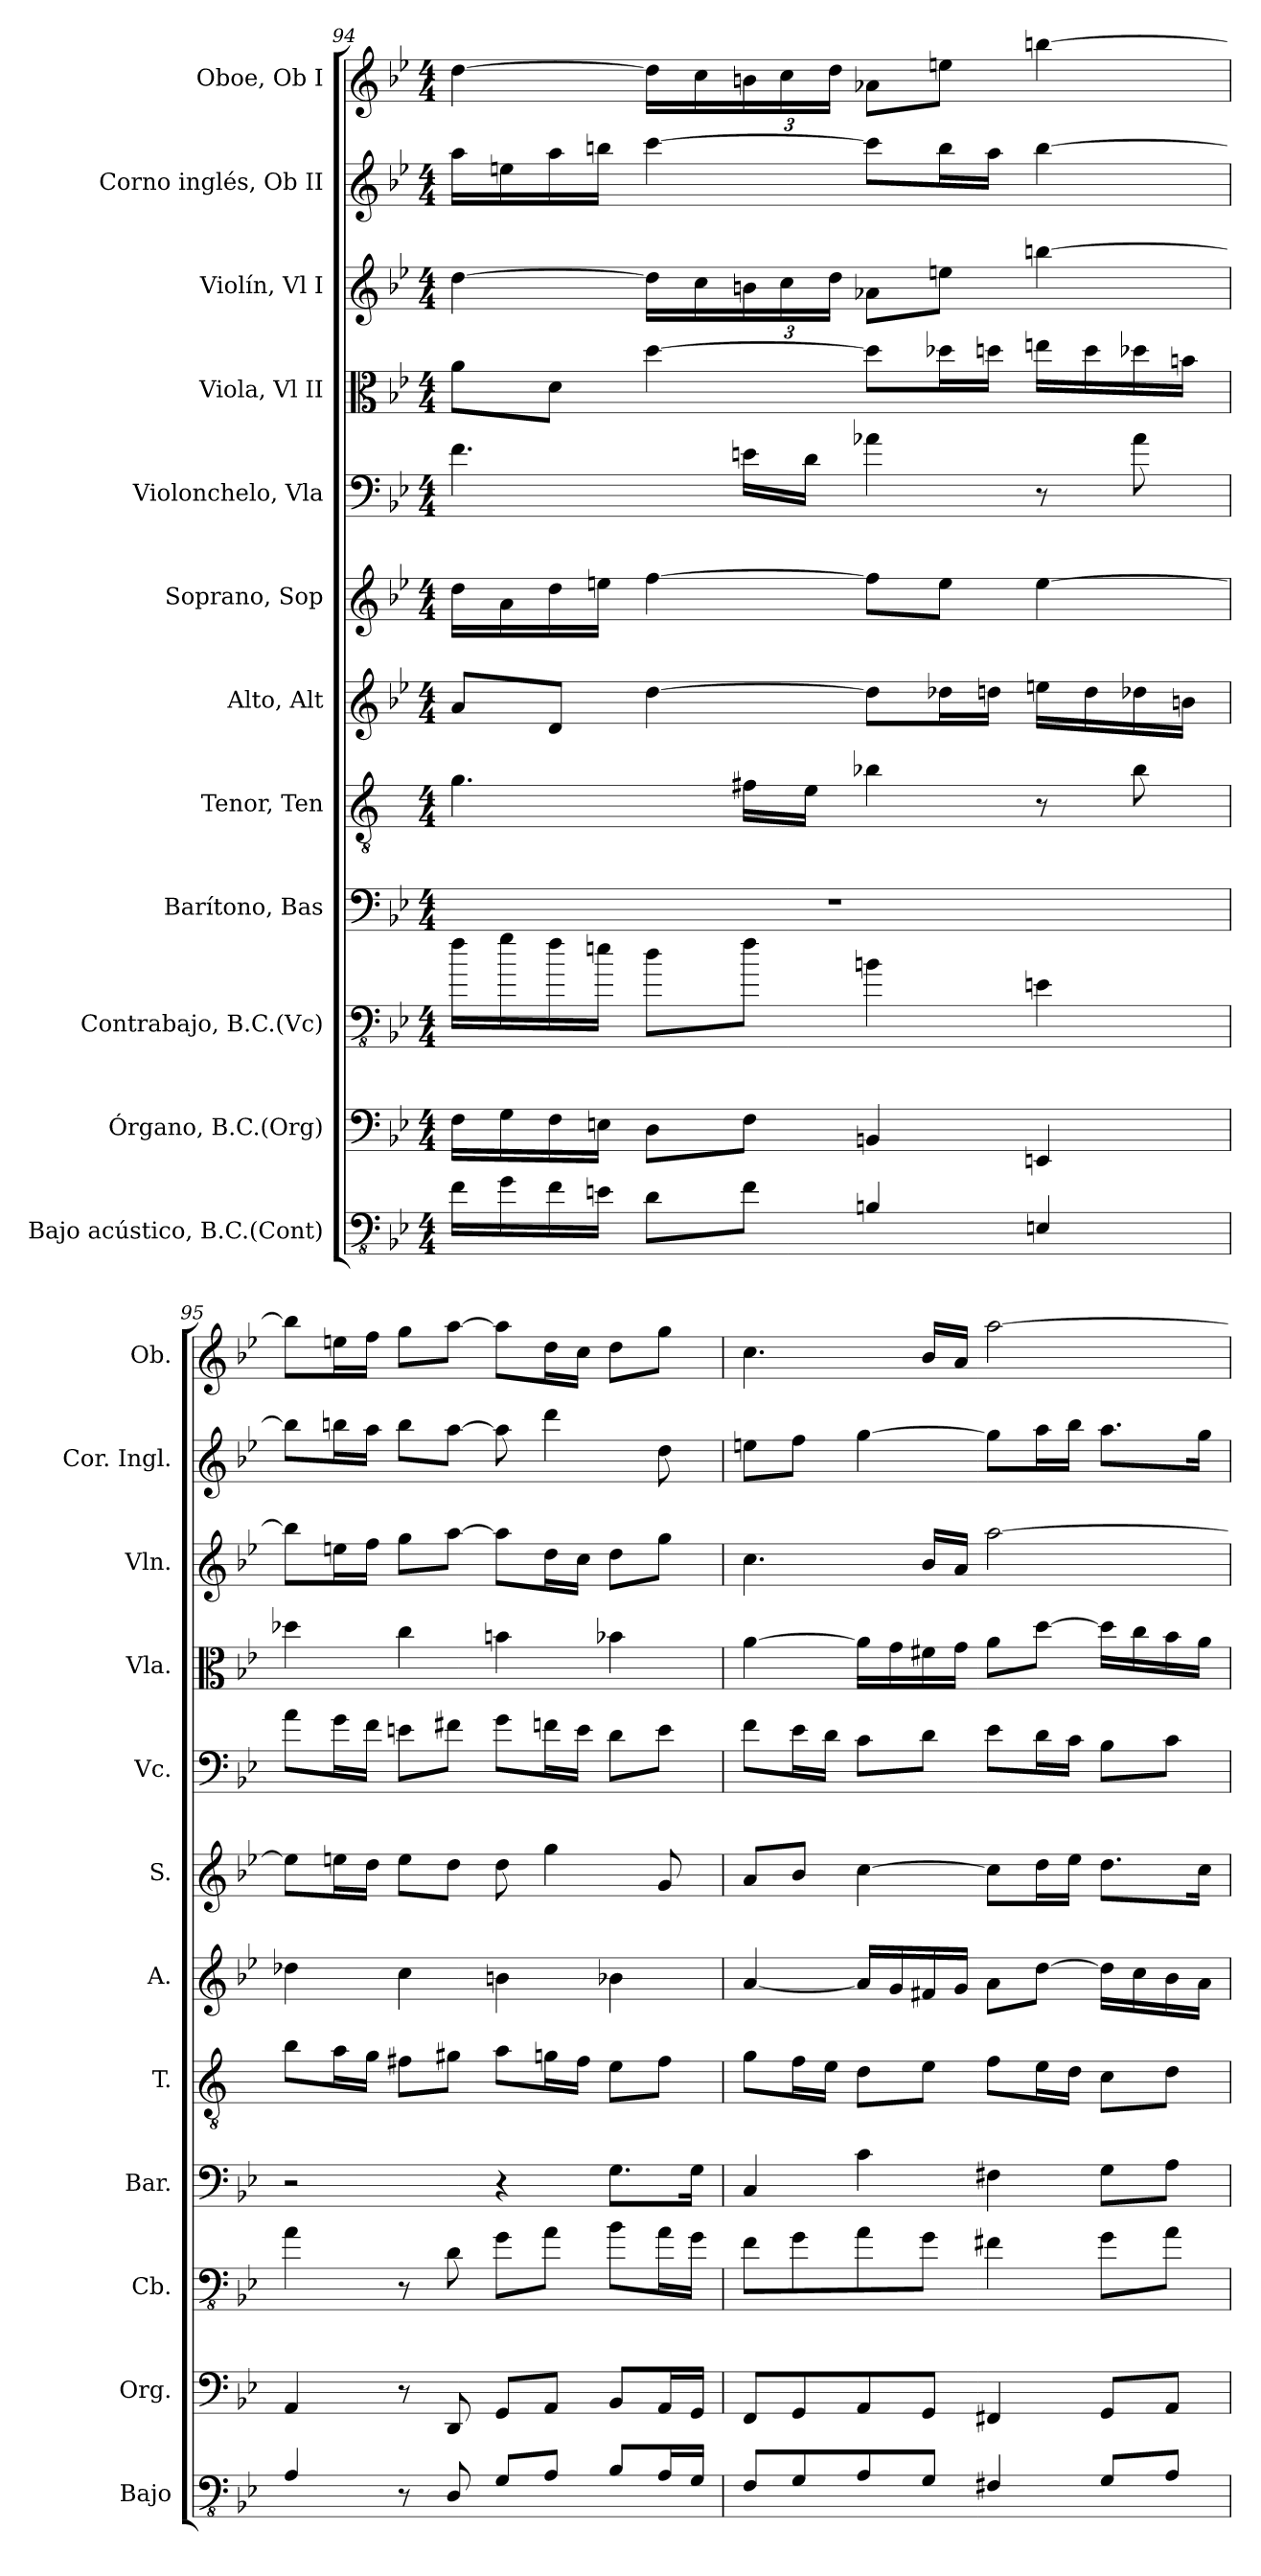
**kern	**kern	**kern	**kern	**kern	**kern	**kern	**kern	**kern	**kern	**kern	**kern
*part12	*part11	*part10	*part9	*part8	*part7	*part6	*part5	*part4	*part3	*part2	*part1
*staff12	*staff11	*staff10	*staff9	*staff8	*staff7	*staff6	*staff5	*staff4	*staff3	*staff2	*staff1
*I"Bajo acústico, B.C.(Cont)	*I"Órgano, B.C.(Org)	*I"Contrabajo, B.C.(Vc)	*I"Barítono, Bas	*I"Tenor, Ten	*I"Alto, Alt	*I"Soprano, Sop	*I"Violonchelo, Vla	*I"Viola, Vl II	*I"Violín, Vl I	*I"Corno inglés, Ob II	*I"Oboe, Ob I
*I'Bajo	*I'Org.	*I'Cb.	*I'Bar.	*I'T.	*I'A.	*I'S.	*I'Vc.	*I'Vla.	*I'Vln.	*I'Cor. Ingl.	*I'Ob.
!!LO:PB:g=z
*clefFv4	*clefF4	*clefFv4	*clefF4	*clefGv2	*clefG2	*clefG2	*clefF4	*clefC3	*clefG2	*clefG2	*clefG2
*ITrd7c12	*	*ITrd7c12	*	*ITrd1c2	*	*	*	*	*	*ITrd4c7	*
*k[b-e-]	*k[b-e-]	*k[b-e-]	*k[b-e-]	*k[b-e-]	*k[b-e-]	*k[b-e-]	*k[b-e-]	*k[b-e-]	*k[b-e-]	*k[b-e-a-]	*k[b-e-]
*M4/4	*M4/4	*M4/4	*M4/4	*M4/4	*M4/4	*M4/4	*M4/4	*M4/4	*M4/4	*M4/4	*M4/4
=94	=94	=94	=94	=94	=94	=94	=94	=94	=94	=94	=94
16FF\LL	16F\LL	16F\LL	1r	4.f\	8a/L	16dd\LL	4.f\	8a\L	[4dd\	16dd\LL	[4dd\
16GG\	16G\	16G\	.	.	.	16a\	.	.	.	16an\	.
16FF\	16F\	16F\	.	.	8d/J	16dd\	.	8d\J	.	16dd\	.
16EEn\JJ	16En\JJ	16En\JJ	.	.	.	16een\JJ	.	.	.	16een\JJ	.
8DD\L	8D\L	8D\L	.	.	[4dd\	[4ff\	.	[4dd\	16dd\LL]	[4ff\	16dd\LL]
.	.	.	.	.	.	.	.	.	16cc\	.	16cc\
*	*	*	*	*	*	*	*	*	*Xbrackettup	*	*Xbrackettup
8FF\J	8F\J	8F\J	.	16en\LL	.	.	16en\LL	.	24bn\	.	24bn\
.	.	.	.	.	.	.	.	.	24cc\	.	24cc\
.	.	.	.	16d\JJ	.	.	16d\JJ	.	.	.	.
.	.	.	.	.	.	.	.	.	24dd\JJ	.	24dd\JJ
4BBBn/	4BBn/	4BBn\	.	4a-X\	8dd\L]	8ff\L]	4a-X\	8dd\L]	8a-X\L	8ff\L]	8a-X\L
.	.	.	.	.	16dd-X\L	8ee\J	.	16dd-X\L	8een\J	16ee\L	8een\J
.	.	.	.	.	16ddn\JJ	.	.	16ddn\JJ	.	16dd\JJ	.
4EEEn/	4EEn/	4EEn\	.	8r	16een\LL	[4ee\	8r	16een\LL	[4bbn\	[4ee\	[4bbn\
.	.	.	.	.	16dd\	.	.	16dd\	.	.	.
.	.	.	.	8a-\	16dd-X\	.	8a-\	16dd-X\	.	.	.
.	.	.	.	.	16bn\JJ	.	.	16bn\JJ	.	.	.
=95	=95	=95	=95	=95	=95	=95	=95	=95	=95	=95	=95
4AAA/	4AA/	4AA\	2r	8a\L	4dd-X\	8ee\L]	8a\L	4dd-X\	8bb\L]	8ee\L]	8bb\L]
.	.	.	.	16g\L	.	16een\L	16g\L	.	16een\L	16een\L	16een\L
.	.	.	.	16f\JJ	.	16dd\JJ	16f\JJ	.	16ff\JJ	16dd\JJ	16ff\JJ
8r	8r	8r	.	8en\L	4cc\	8ee\L	8en\L	4cc\	8gg\L	8ee\L	8gg\L
8DDD/	8DD/	8DD\	.	8f#X\J	.	8dd\J	8f#X\J	.	[8aa\J	[8dd\J	[8aa\J
8GGG/L	8GG/L	8GG\L	4r	8g\L	4bn\	8dd\	8g\L	4bn\	8aa\L]	8dd\]	8aa\L]
8AAA/J	8AA/J	8AA\J	.	16fn\L	.	4gg\	16fn\L	.	16dd\L	4gg\	16dd\L
.	.	.	.	16e\JJ	.	.	16e\JJ	.	16cc\JJ	.	16cc\JJ
8BBB-/L	8BB-/L	8BB-\L	8.G\L	8d\L	4b-X\	.	8d\L	4b-X\	8dd\L	.	8dd\L
16AAA/L	16AA/L	16AA\L	.	8e\J	.	8g/	8e\J	.	8gg\J	8g\	8gg\J
16GGG/JJ	16GG/JJ	16GG\JJ	16G\Jk	.	.	.	.	.	.	.	.
!!LO:PB:g=z
=96	=96	=96	=96	=96	=96	=96	=96	=96	=96	=96	=96
8FFF/L	8FF/L	8FF\L	4C/	8f\L	[4a/	8a/L	8f\L	[4a\	4.cc\	8an\L	4.cc\
8GGG/	8GG/	8GG\	.	16e-\L	.	8b-/J	16e-\L	.	.	8b-\J	.
.	.	.	.	16d\JJ	.	.	16d\JJ	.	.	.	.
8AAA/	8AA/	8AA\	4c\	8c\L	16a/LL]	[4cc\	8c\L	16a\LL]	.	[4cc\	.
.	.	.	.	.	16g/	.	.	16g\	.	.	.
8GGG/J	8GG/J	8GG\J	.	8d\J	16f#X/	.	8d\J	16f#X\	16b-/LL	.	16b-/LL
.	.	.	.	.	16g/JJ	.	.	16g\JJ	16a/JJ	.	16a/JJ
4FFF#X/	4FF#X/	4FF#X\	4F#X\	8e-\L	8a\L	8cc\L]	8e-\L	8a\L	[2aa\	8cc\L]	[2aa\
.	.	.	.	16d\L	[8dd\J	16dd\L	16d\L	[8dd\J	.	16dd\L	.
.	.	.	.	16c\JJ	.	16ee-\JJ	16c\JJ	.	.	16ee-\JJ	.
8GGG/L	8GG/L	8GG\L	8G\L	8B-\L	16dd\LL]	8.dd\L	8B-\L	16dd\LL]	.	8.dd\L	.
.	.	.	.	.	16cc\	.	.	16cc\	.	.	.
8AAA/J	8AA/J	8AA\J	8A\J	8c\J	16b-\	.	8c\J	16b-\	.	.	.
.	.	.	.	.	16a\JJ	16cc\Jk	.	16a\JJ	.	16cc\Jk	.
=	=	=	=	=	=	=	=	=	=	=	=
*-	*-	*-	*-	*-	*-	*-	*-	*-	*-	*-	*-
